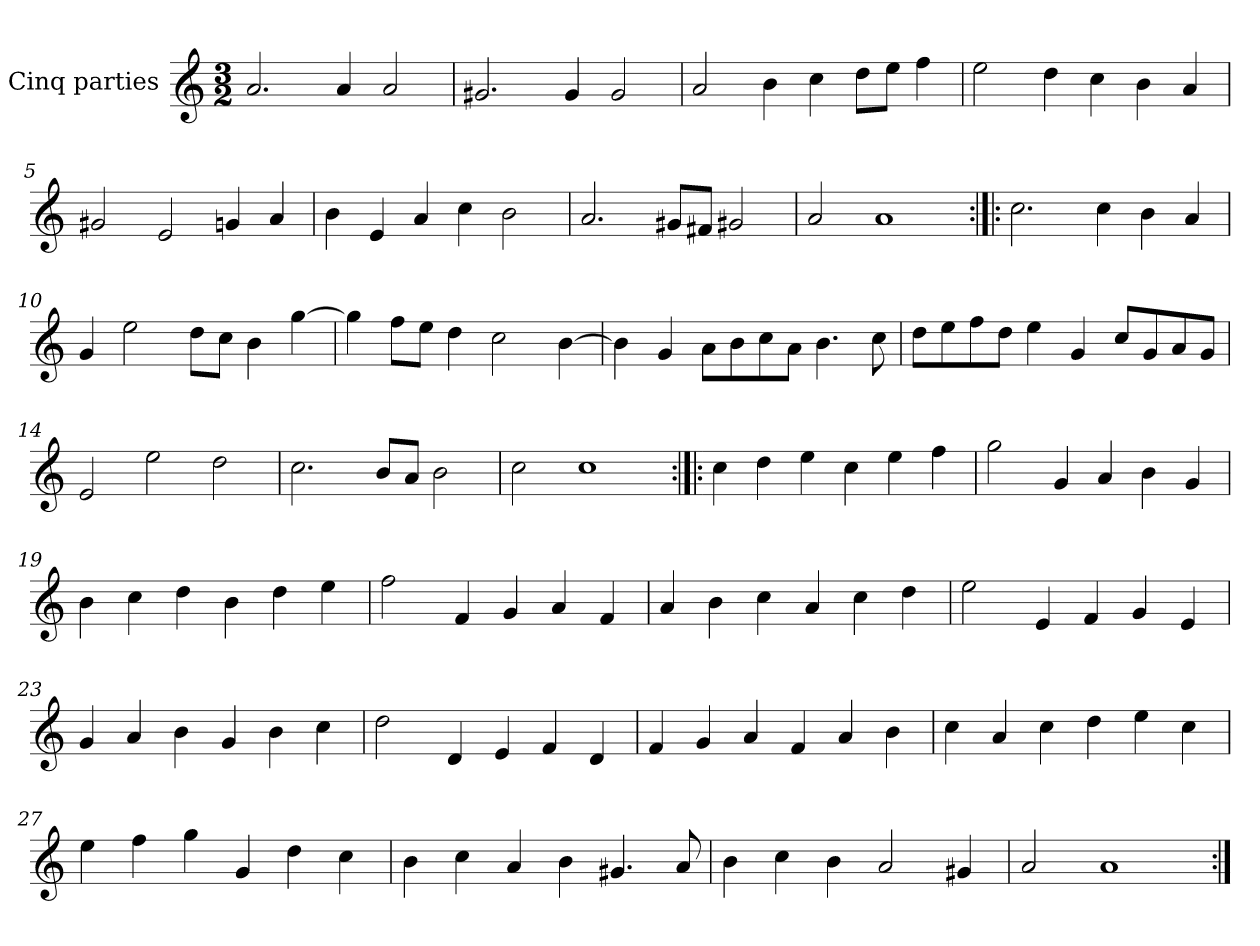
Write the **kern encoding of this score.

**kern
*part1
*staff1
*I"Cinq parties
*clefG2
*k[]
*M3/2
*MM180
=1
2.a/
4a/
2a/
=2
2.g#X/
4g#/
2g#/
=3
2a/
4b\
4cc\
8dd\L
8ee\J
4ff\
=4
2ee\
4dd\
4cc\
4b\
4a/
=5
2g#X/
2e/
4gn/
4a/
=6
4b\
4e/
4a/
4cc\
2b\
=7
2.a/
8g#i/L
8f#i/J
2g#X/
=8
2a/
1a
=9:|!|:
2.cc\
4cc\
4b\
4a/
=10
4g/
2ee\
8dd\L
8cc\J
4b\
[4gg\
=11
4gg\]
8ff\L
8ee\J
4dd\
2cc\
[4b\
=12
4b\]
4g/
8a\L
8b\
8cc\
8a\J
4.b\
8cc\
=13
8dd\L
8ee\
8ff\
8dd\J
4ee\
4g/
8cc/L
8g/
8a/
8g/J
=14
2e/
2ee\
2dd\
=15
2.cc\
8b/L
8a/J
2b\
=16
2cc\
1cc
=17:|!|:
4cc\
4dd\
4ee\
4cc\
4ee\
4ff\
=18
2gg\
4g/
4a/
4b\
4g/
=19
4b\
4cc\
4dd\
4b\
4dd\
4ee\
=20
2ff\
4f/
4g/
4a/
4f/
=21
4a/
4b\
4cc\
4a/
4cc\
4dd\
=22
2ee\
4e/
4f/
4g/
4e/
=23
4g/
4a/
4b\
4g/
4b\
4cc\
=24
2dd\
4d/
4e/
4f/
4d/
=25
4f/
4g/
4a/
4f/
4a/
4b\
=26
4cc\
4a/
4cc\
4dd\
4ee\
4cc\
=27
4ee\
4ff\
4gg\
4g/
4dd\
4cc\
=28
4b\
4cc\
4a/
4b\
4.g#X/
8a/
=29
4b\
4cc\
4b\
2a/
4g#X/
=30
2a/
1a
=:|!
*-
